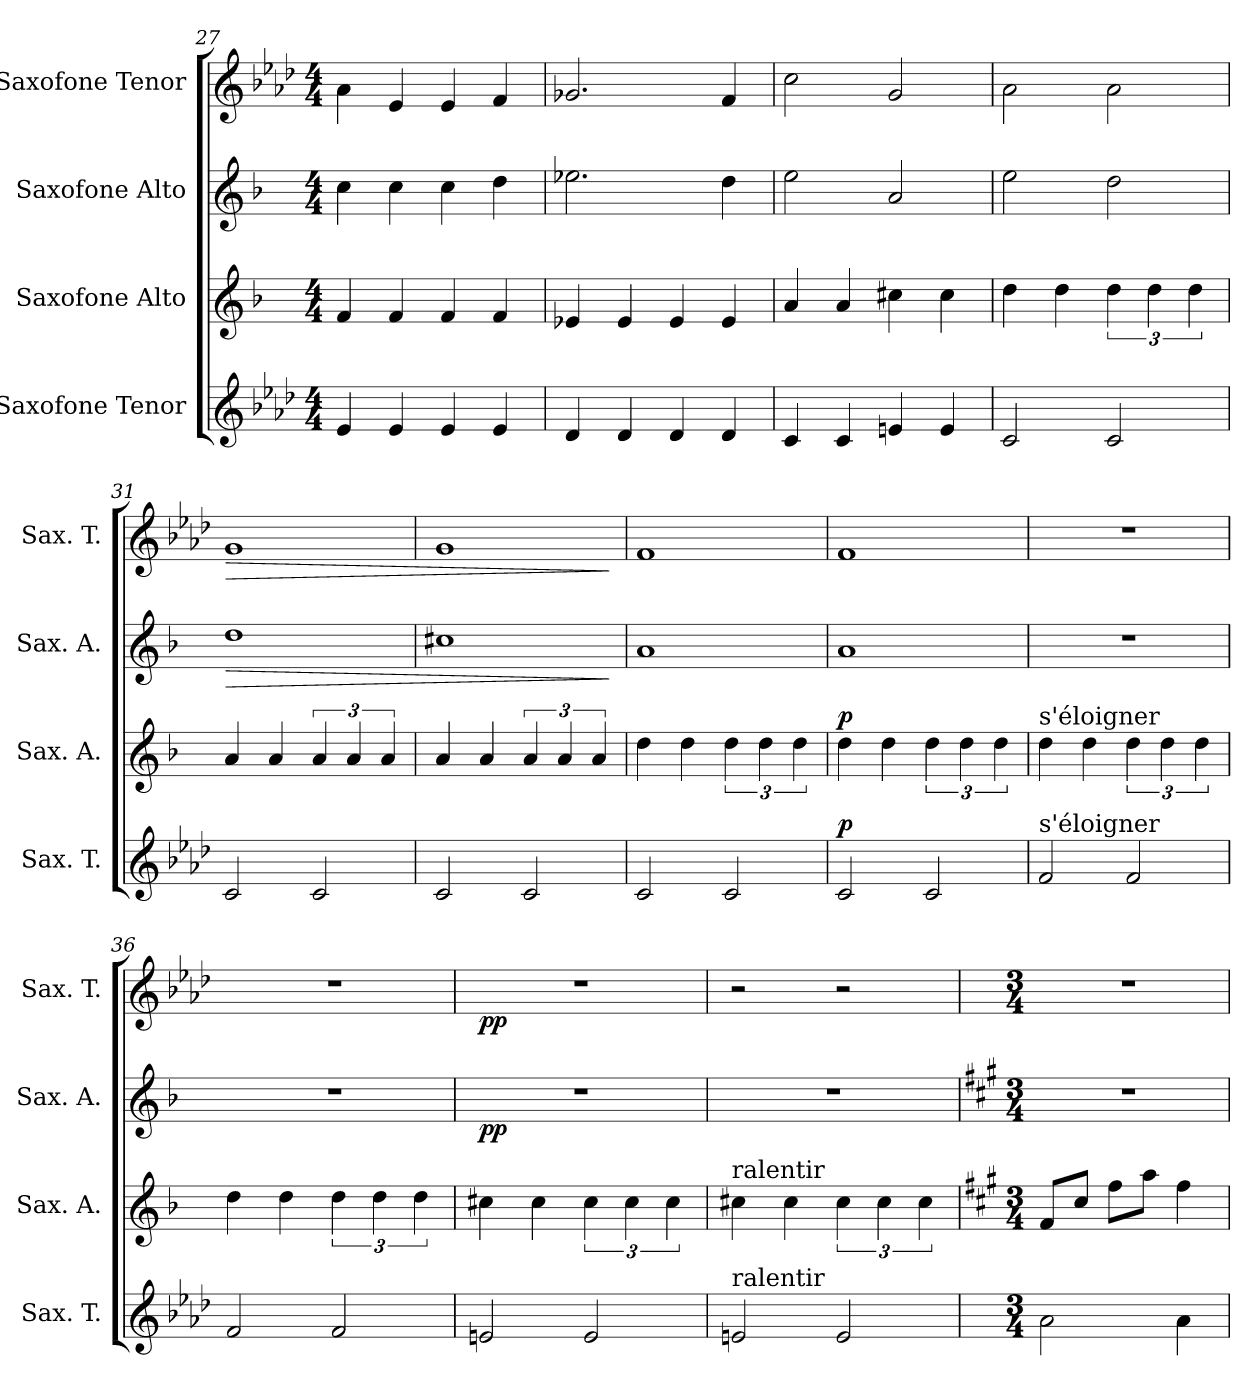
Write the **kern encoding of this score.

**kern	**dynam	**kern	**dynam	**kern	**dynam	**kern	**dynam
*part4	*part4	*part3	*part3	*part2	*part2	*part1	*part1
*staff4	*staff4	*staff3	*staff3	*staff2	*staff2	*staff1	*staff1
*I"Saxofone Tenor	*	*I"Saxofone Alto	*	*I"Saxofone Alto	*	*I"Saxofone Tenor	*
*I'Sax. T.	*	*I'Sax. A.	*	*I'Sax. A.	*	*I'Sax. T.	*
*clefG2	*	*clefG2	*	*clefG2	*	*clefG2	*
*ITrd8c14	*	*ITrd5c9	*	*ITrd5c9	*	*ITrd8c14	*
*k[b-e-a-d-]	*	*k[b-e-a-d-]	*	*k[b-e-a-d-]	*	*k[b-e-a-d-]	*
*M4/4	*	*M4/4	*	*M4/4	*	*M4/4	*
=27	=27	=27	=27	=27	=27	=27	=27
4E-/	.	4A-/	.	4e-\	.	4A-\	.
4E-/	.	4A-/	.	4e-\	.	4E-/	.
4E-/	.	4A-/	.	4e-\	.	4E-/	.
4E-/	.	4A-/	.	4f\	.	4F/	.
=28	=28	=28	=28	=28	=28	=28	=28
4D-/	.	4G-X/	.	2.g-X\	.	2.G-X/	.
4D-/	.	4G-/	.	.	.	.	.
4D-/	.	4G-/	.	.	.	.	.
4D-/	.	4G-/	.	4f\	.	4F/	.
=29	=29	=29	=29	=29	=29	=29	=29
4C/	.	4c/	.	2g\	.	2c\	.
4C/	.	4c/	.	.	.	.	.
4En/	.	4en\	.	2c/	.	2G/	.
4E/	.	4e\	.	.	.	.	.
=30	=30	=30	=30	=30	=30	=30	=30
2C/	.	4f\	.	2g\	.	2A-\	.
.	.	4f\	.	.	.	.	.
2C/	.	6f\	.	2f\	.	2A-\	.
.	.	6f\	.	.	.	.	.
.	.	6f\	.	.	.	.	.
!!LO:PB:g=z
=31	=31	=31	=31	=31	=31	=31	=31
!	!	!	!	!	!LO:HP:b	!	!LO:HP:b
2C/	.	4c/	.	1f	>	1G	>
.	.	4c/	.	.	.	.	.
2C/	.	6c/	.	.	.	.	.
.	.	6c/	.	.	.	.	.
.	.	6c/	.	.	.	.	.
=32	=32	=32	=32	=32	=32	=32	=32
2C/	.	4c/	.	1en	.	1G	.
.	.	4c/	.	.	.	.	.
2C/	.	6c/	.	.	.	.	.
.	.	6c/	.	.	.	.	.
.	.	6c/	.	.	.	.	.
.	.	.	.	.	]	.	]
=33	=33	=33	=33	=33	=33	=33	=33
2C/	.	4f\	.	1c	.	1F	.
.	.	4f\	.	.	.	.	.
2C/	.	6f\	.	.	.	.	.
.	.	6f\	.	.	.	.	.
.	.	6f\	.	.	.	.	.
=34	=34	=34	=34	=34	=34	=34	=34
!	!LO:DY:a	!	!LO:DY:a	!	!	!	!
2C/	p	4f\	p	1c	.	1F	.
.	.	4f\	.	.	.	.	.
2C/	.	6f\	.	.	.	.	.
.	.	6f\	.	.	.	.	.
.	.	6f\	.	.	.	.	.
=35	=35	=35	=35	=35	=35	=35	=35
!	!	!LO:TX:a:t=s'éloigner	!	!	!	!	!
!LO:TX:a:t=s'éloigner	!	!	!	!	!	!	!
2F/	.	4f\	.	1r	.	1r	.
.	.	4f\	.	.	.	.	.
2F/	.	6f\	.	.	.	.	.
.	.	6f\	.	.	.	.	.
.	.	6f\	.	.	.	.	.
=36	=36	=36	=36	=36	=36	=36	=36
2F/	.	4f\	.	1r	.	1r	.
.	.	4f\	.	.	.	.	.
2F/	.	6f\	.	.	.	.	.
.	.	6f\	.	.	.	.	.
.	.	6f\	.	.	.	.	.
=37	=37	=37	=37	=37	=37	=37	=37
!	!	!	!	!	!LO:DY:b	!	!LO:DY:b
2En/	.	4en\	.	1r	pp	1r	pp
.	.	4e\	.	.	.	.	.
2E/	.	6e\	.	.	.	.	.
.	.	6e\	.	.	.	.	.
.	.	6e\	.	.	.	.	.
=38	=38	=38	=38	=38	=38	=38	=38
*	*	*	*	*	*	*MM95	*
!	!	!LO:TX:a:t=ralentir	!	!	!	!	!
!LO:TX:a:t=ralentir	!	!	!	!	!	!	!
2En/	.	4en\	.	1r	.	2r	.
.	.	4e\	.	.	.	.	.
*	*	*	*	*	*	*MM85	*
2E/	.	6e\	.	.	.	2r	.
.	.	6e\	.	.	.	.	.
.	.	6e\	.	.	.	.	.
=39	=39	=39	=39	=39	=39	=39	=39
*k[]	*	*k[]	*	*k[]	*	*k[]	*
*M3/4	*	*M3/4	*	*M3/4	*	*M3/4	*
*	*	*	*	*	*	*MM75	*
2A\	.	8A/L	.	2.r	.	2.r	.
.	.	8e/J	.	.	.	.	.
.	.	8a\L	.	.	.	.	.
.	.	8cc\J	.	.	.	.	.
4A\	.	4a\	.	.	.	.	.
=	=	=	=	=	=	=	=
*-	*-	*-	*-	*-	*-	*-	*-
